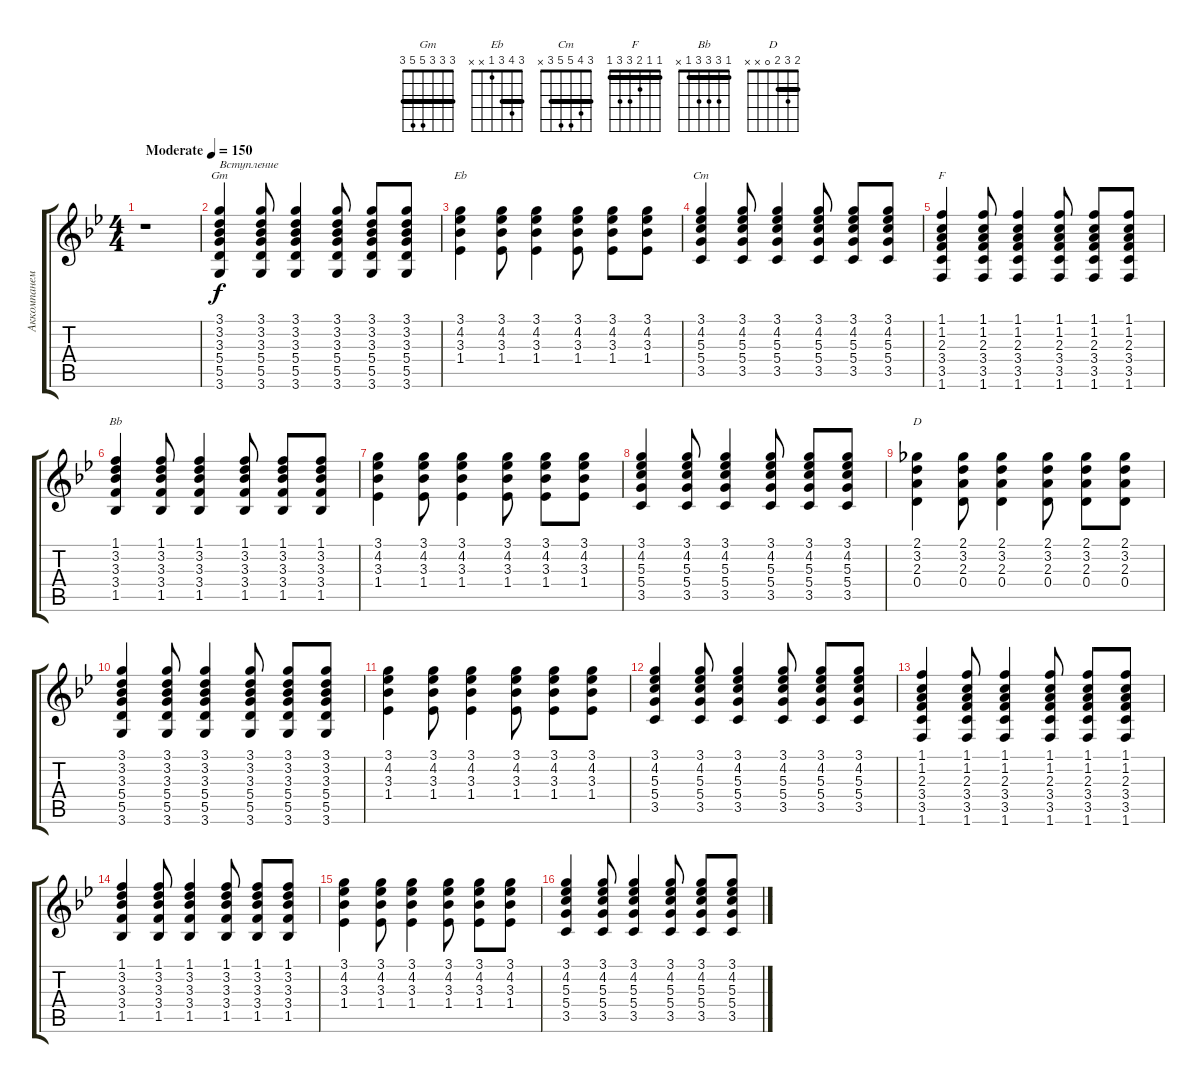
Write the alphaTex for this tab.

\track ("Аккомпанемент" "Аккомпанем") {instrument acousticguitarsteel}
\staff {score tabs}
\tuning (E4 B3 G3 D3 A2 E2) {hide}
\chord ("Gm" 3 3 3 5 5 3) {barre 3}
\chord ("Eb" 3 4 3 1 x x) {barre 3}
\chord ("Cm" 3 4 5 5 3 x) {barre 3}
\chord ("F" 1 1 2 3 3 1) {barre 1}
\chord ("Bb" 1 3 3 3 1 x) {barre 1}
\chord ("D" 2 3 2 0 x x) {barre 2}
\ts (4 4)
\tempo (150 "Moderate")
\clef g2
\ks gminor
r.1{dy f instrument acousticguitarsteel} |
(3.1 3.2 3.3 5.4 5.5 3.6).4{ch "Gm" txt "Вступление"} (3.1 3.2 3.3 5.4 5.5 3.6).8 (3.1 3.2 3.3 5.4 5.5 3.6).4 (3.1 3.2 3.3 5.4 5.5 3.6).8 (3.1 3.2 3.3 5.4 5.5 3.6).8 (3.1 3.2 3.3 5.4 5.5 3.6).8 |
(3.1 4.2 3.3 1.4).4{ch "Eb"} (3.1 4.2 3.3 1.4).8 (3.1 4.2 3.3 1.4).4 (3.1 4.2 3.3 1.4).8 (3.1 4.2 3.3 1.4).8 (3.1 4.2 3.3 1.4).8 |
(3.1 4.2 5.3 5.4 3.5).4{ch "Cm"} (3.1 4.2 5.3 5.4 3.5).8 (3.1 4.2 5.3 5.4 3.5).4 (3.1 4.2 5.3 5.4 3.5).8 (3.1 4.2 5.3 5.4 3.5).8 (3.1 4.2 5.3 5.4 3.5).8 |
(1.1 1.2 2.3 3.4 3.5 1.6).4{ch "F"} (1.1 1.2 2.3 3.4 3.5 1.6).8 (1.1 1.2 2.3 3.4 3.5 1.6).4 (1.1 1.2 2.3 3.4 3.5 1.6).8 (1.1 1.2 2.3 3.4 3.5 1.6).8 (1.1 1.2 2.3 3.4 3.5 1.6).8 |
(1.1 3.2 3.3 3.4 1.5).4{ch "Bb"} (1.1 3.2 3.3 3.4 1.5).8 (1.1 3.2 3.3 3.4 1.5).4 (1.1 3.2 3.3 3.4 1.5).8 (1.1 3.2 3.3 3.4 1.5).8 (1.1 3.2 3.3 3.4 1.5).8 |
(3.1 4.2 3.3 1.4).4 (3.1 4.2 3.3 1.4).8 (3.1 4.2 3.3 1.4).4 (3.1 4.2 3.3 1.4).8 (3.1 4.2 3.3 1.4).8 (3.1 4.2 3.3 1.4).8 |
(3.1 4.2 5.3 5.4 3.5).4 (3.1 4.2 5.3 5.4 3.5).8 (3.1 4.2 5.3 5.4 3.5).4 (3.1 4.2 5.3 5.4 3.5).8 (3.1 4.2 5.3 5.4 3.5).8 (3.1 4.2 5.3 5.4 3.5).8 |
(2.1 3.2 2.3 0.4).4{ch "D"} (2.1 3.2 2.3 0.4).8 (2.1 3.2 2.3 0.4).4 (2.1 3.2 2.3 0.4).8 (2.1 3.2 2.3 0.4).8 (2.1 3.2 2.3 0.4).8 |
(3.1 3.2 3.3 5.4 5.5 3.6).4 (3.1 3.2 3.3 5.4 5.5 3.6).8 (3.1 3.2 3.3 5.4 5.5 3.6).4 (3.1 3.2 3.3 5.4 5.5 3.6).8 (3.1 3.2 3.3 5.4 5.5 3.6).8 (3.1 3.2 3.3 5.4 5.5 3.6).8 |
(3.1 4.2 3.3 1.4).4 (3.1 4.2 3.3 1.4).8 (3.1 4.2 3.3 1.4).4 (3.1 4.2 3.3 1.4).8 (3.1 4.2 3.3 1.4).8 (3.1 4.2 3.3 1.4).8 |
(3.1 4.2 5.3 5.4 3.5).4 (3.1 4.2 5.3 5.4 3.5).8 (3.1 4.2 5.3 5.4 3.5).4 (3.1 4.2 5.3 5.4 3.5).8 (3.1 4.2 5.3 5.4 3.5).8 (3.1 4.2 5.3 5.4 3.5).8 |
(1.1 1.2 2.3 3.4 3.5 1.6).4 (1.1 1.2 2.3 3.4 3.5 1.6).8 (1.1 1.2 2.3 3.4 3.5 1.6).4 (1.1 1.2 2.3 3.4 3.5 1.6).8 (1.1 1.2 2.3 3.4 3.5 1.6).8 (1.1 1.2 2.3 3.4 3.5 1.6).8 |
(1.1 3.2 3.3 3.4 1.5).4 (1.1 3.2 3.3 3.4 1.5).8 (1.1 3.2 3.3 3.4 1.5).4 (1.1 3.2 3.3 3.4 1.5).8 (1.1 3.2 3.3 3.4 1.5).8 (1.1 3.2 3.3 3.4 1.5).8 |
(3.1 4.2 3.3 1.4).4 (3.1 4.2 3.3 1.4).8 (3.1 4.2 3.3 1.4).4 (3.1 4.2 3.3 1.4).8 (3.1 4.2 3.3 1.4).8 (3.1 4.2 3.3 1.4).8 |
(3.1 4.2 5.3 5.4 3.5).4 (3.1 4.2 5.3 5.4 3.5).8 (3.1 4.2 5.3 5.4 3.5).4 (3.1 4.2 5.3 5.4 3.5).8 (3.1 4.2 5.3 5.4 3.5).8 (3.1 4.2 5.3 5.4 3.5).8
